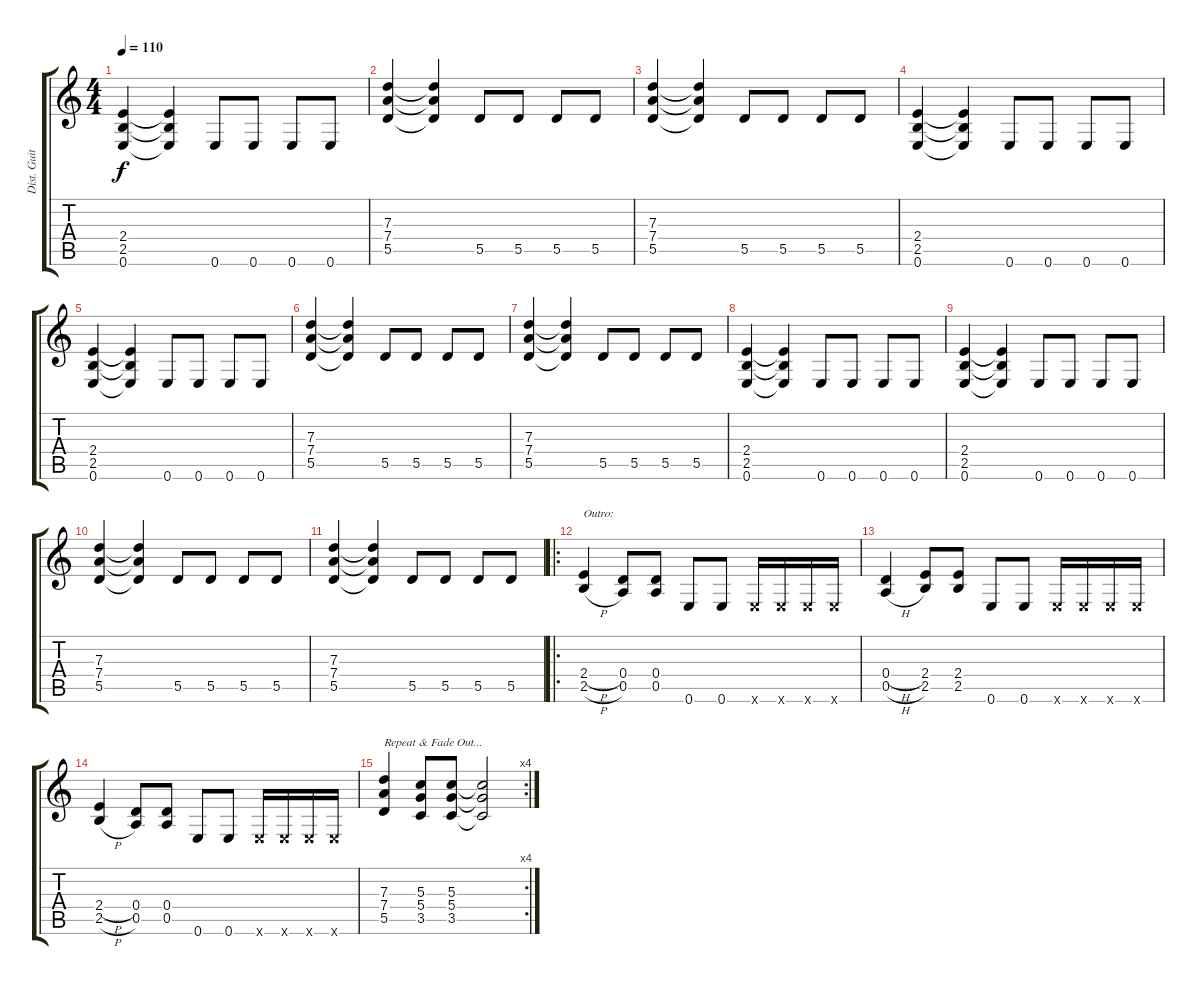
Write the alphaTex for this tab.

\track ("Dist. Guitar 2" "Dist. Guit") {instrument overdrivenguitar}
\staff {score tabs}
\tuning (E4 B3 G3 D3 A2 E2) {hide}
\ts (4 4)
\tempo 110
\clef g2
\ks c
(2.4 2.5 0.6).4{dy f} (2.4{t} 2.5{t} 0.6{t}).4 0.6.8 0.6.8 0.6.8 0.6.8 |
(7.3 7.4 5.5).4 (7.3{t} 7.4{t} 5.5{t}).4 5.5.8 5.5.8 5.5.8 5.5.8 |
(7.3 7.4 5.5).4 (7.3{t} 7.4{t} 5.5{t}).4 5.5.8 5.5.8 5.5.8 5.5.8 |
(2.4 2.5 0.6).4 (2.4{t} 2.5{t} 0.6{t}).4 0.6.8 0.6.8 0.6.8 0.6.8 |
(2.4 2.5 0.6).4 (2.4{t} 2.5{t} 0.6{t}).4 0.6.8 0.6.8 0.6.8 0.6.8 |
(7.3 7.4 5.5).4 (7.3{t} 7.4{t} 5.5{t}).4 5.5.8 5.5.8 5.5.8 5.5.8 |
(7.3 7.4 5.5).4 (7.3{t} 7.4{t} 5.5{t}).4 5.5.8 5.5.8 5.5.8 5.5.8 |
(2.4 2.5 0.6).4 (2.4{t} 2.5{t} 0.6{t}).4 0.6.8 0.6.8 0.6.8 0.6.8 |
(2.4 2.5 0.6).4 (2.4{t} 2.5{t} 0.6{t}).4 0.6.8 0.6.8 0.6.8 0.6.8 |
(7.3 7.4 5.5).4 (7.3{t} 7.4{t} 5.5{t}).4 5.5.8 5.5.8 5.5.8 5.5.8 |
(7.3 7.4 5.5).4 (7.3{t} 7.4{t} 5.5{t}).4 5.5.8 5.5.8 5.5.8 5.5.8 |
\ro
(2.4{h} 2.5{h}).4{txt "Outro:"} (0.4 0.5).8 (0.4 0.5).8 0.6.8 0.6.8 0.6{x}.16 0.6{x}.16 0.6{x}.16 0.6{x}.16 |
(0.4{h} 0.5{h}).4 (2.4 2.5).8 (2.4 2.5).8 0.6.8 0.6.8 0.6{x}.16 0.6{x}.16 0.6{x}.16 0.6{x}.16 |
(2.4{h} 2.5{h}).4 (0.4 0.5).8 (0.4 0.5).8 0.6.8 0.6.8 0.6{x}.16 0.6{x}.16 0.6{x}.16 0.6{x}.16 |
\rc 4
(7.3 7.4 5.5).4{txt "Repeat & Fade Out..."} (5.3 5.4 3.5).8 (5.3 5.4 3.5).8 (5.3{t} 5.4{t} 3.5{t}).2
